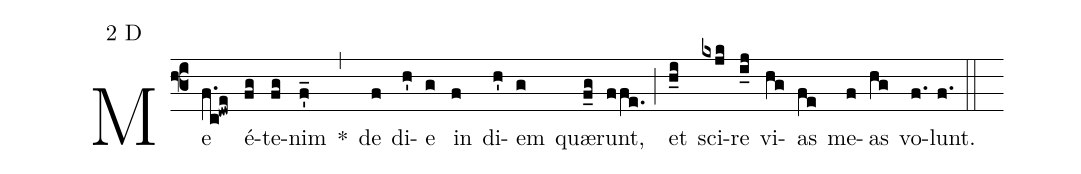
mode:2 D;
%%
(f3) Me(f.c!dwe) é(fg)te(fg)nim(f'_) *(,) de(f) di(h')e(g) in(f) di(h')em(g) quæ(f_g)runt,(ffe.) (;) et(h_i) sci(kxjk)re(i_j) vi(hg)as(fe) me(f)as(hg) vo(f.)lunt.(f.) (::)
